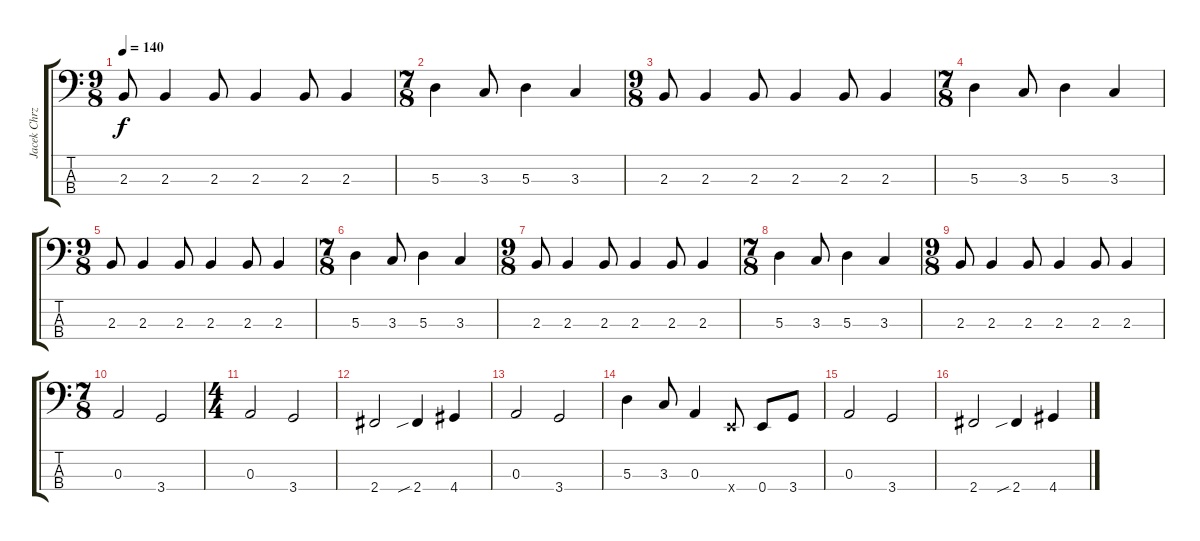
\track ("Jacek Chrzanowski (Bas)" "Jacek Chrz") {instrument electricbassfinger}
\staff {score tabs}
\tuning (G2 D2 A1 E1) {hide}
\ts (9 8)
\tempo 140
\clef f4
\ks c
2.3.8{dy f} 2.3.4 2.3.8 2.3.4 2.3.8 2.3.4 |
\ts (7 8)
5.3.4 3.3.8 5.3.4 3.3.4 |
\ts (9 8)
2.3.8 2.3.4 2.3.8 2.3.4 2.3.8 2.3.4 |
\ts (7 8)
5.3.4 3.3.8 5.3.4 3.3.4 |
\ts (9 8)
2.3.8 2.3.4 2.3.8 2.3.4 2.3.8 2.3.4 |
\ts (7 8)
5.3.4 3.3.8 5.3.4 3.3.4 |
\ts (9 8)
2.3.8 2.3.4 2.3.8 2.3.4 2.3.8 2.3.4 |
\ts (7 8)
5.3.4 3.3.8 5.3.4 3.3.4 |
\ts (9 8)
2.3.8 2.3.4 2.3.8 2.3.4 2.3.8 2.3.4 |
\ts (7 8)
0.3.2 3.4.2 |
\ts (4 4)
0.3.2 3.4.2 |
2.4.2 2.4{sib}.4 4.4.4 |
0.3.2 3.4.2 |
5.3.4 3.3.8 0.3.4 0.4{x}.8 0.4.8 3.4.8 |
0.3.2 3.4.2 |
2.4.2 2.4{sib}.4 4.4.4
